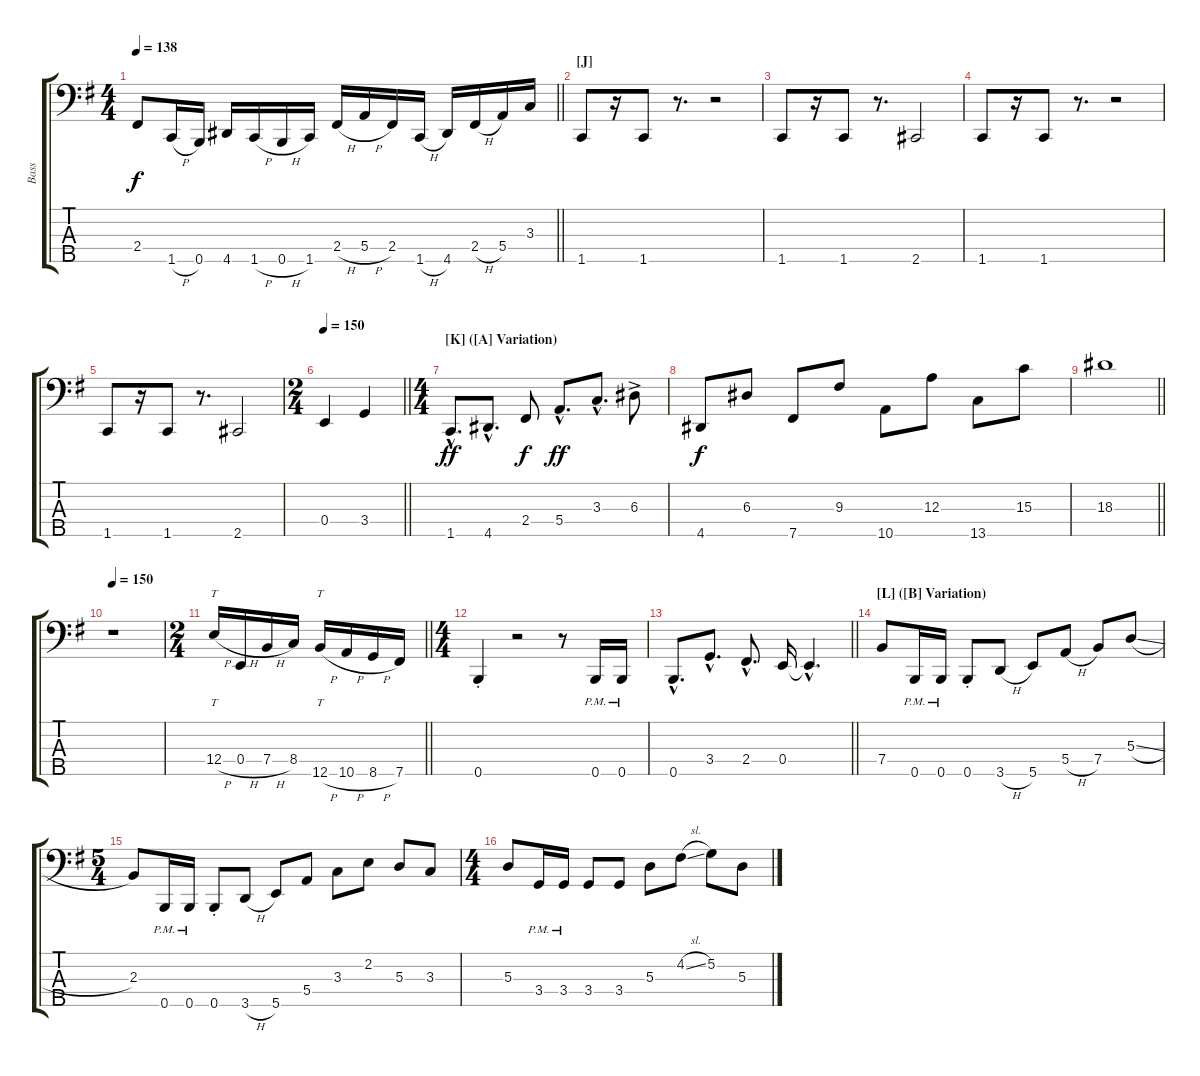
\track ("Bass" "Bass") {instrument electricbassfinger}
\staff {score tabs}
\tuning (G2 D2 A1 E1 B0) {hide}
\ts (4 4)
\tempo 138
\clef f4
\barLineRight lightlight
\ks eminor
2.4.8{dy f} 1.5{h}.16 0.5.16 4.5.16 1.5{h}.16 0.5{h}.16 1.5.16 2.4{h}.16 5.4{h}.16 2.4.16 1.5{h}.16 4.5.16 2.4{h}.16 5.4.16 3.3.16 |
\section ("" "[J]")
1.5.8 r.16 1.5.8 r.8{d} r.2 |
1.5.8 r.16 1.5.8 r.8{d} 2.5.2 |
1.5.8 r.16 1.5.8 r.8{d} r.2 |
1.5.8 r.16 1.5.8 r.8{d} 2.5.2 |
\ts (2 4)
\tempo 150
\barLineRight lightlight
0.4.4 3.4.4 |
\ts (4 4)
\section ("" "[K] ([A] Variation)")
1.5{hac}.8{d dy ff} 4.5{hac}.8{d} 2.4.8{dy f} 5.4{hac}.8{d dy ff} 3.3{hac}.8{d} 6.3{ac}.8 |
4.5.8{dy f} 6.3.8 7.5.8 9.3.8 10.5.8 12.3.8 13.5.8 15.3.8 |
\barLineRight lightlight
18.3.1 |
\tempo 150
r.1 |
\ts (2 4)
\barLineRight lightlight
12.4{h}.16{tt} 0.4{h}.16 7.4{h}.16 8.4.16 12.5{h}.16{tt} 10.5{h}.16 8.5{h}.16 7.5.16 |
\ts (4 4)
0.5{st}.4 r.2 r.8 0.5{pm}.16 0.5{pm}.16 |
\barLineRight lightlight
0.5{hac}.8{d} 3.4{hac}.8{d} 2.4{hac}.8{d} 0.4.16 0.4{hac t}.4{d} |
\section ("" "[L] ([B] Variation)")
7.4.8 0.5{pm}.16 0.5{pm}.16 0.5{st}.8 3.5{h}.8 5.5.8 5.4{h}.8 7.4.8 5.3{sl}.8 |
\ts (5 4)
2.3.8 0.5{pm}.16 0.5{pm}.16 0.5{st}.8 3.5{h}.8 5.5.8 5.4.8 3.3.8 2.2.8 5.3.8 3.3.8 |
\ts (4 4)
5.3.8 3.4{pm}.16 3.4{pm}.16 3.4.8 3.4.8 5.3.8 4.2{sl}.8 5.2.8 5.3.8
